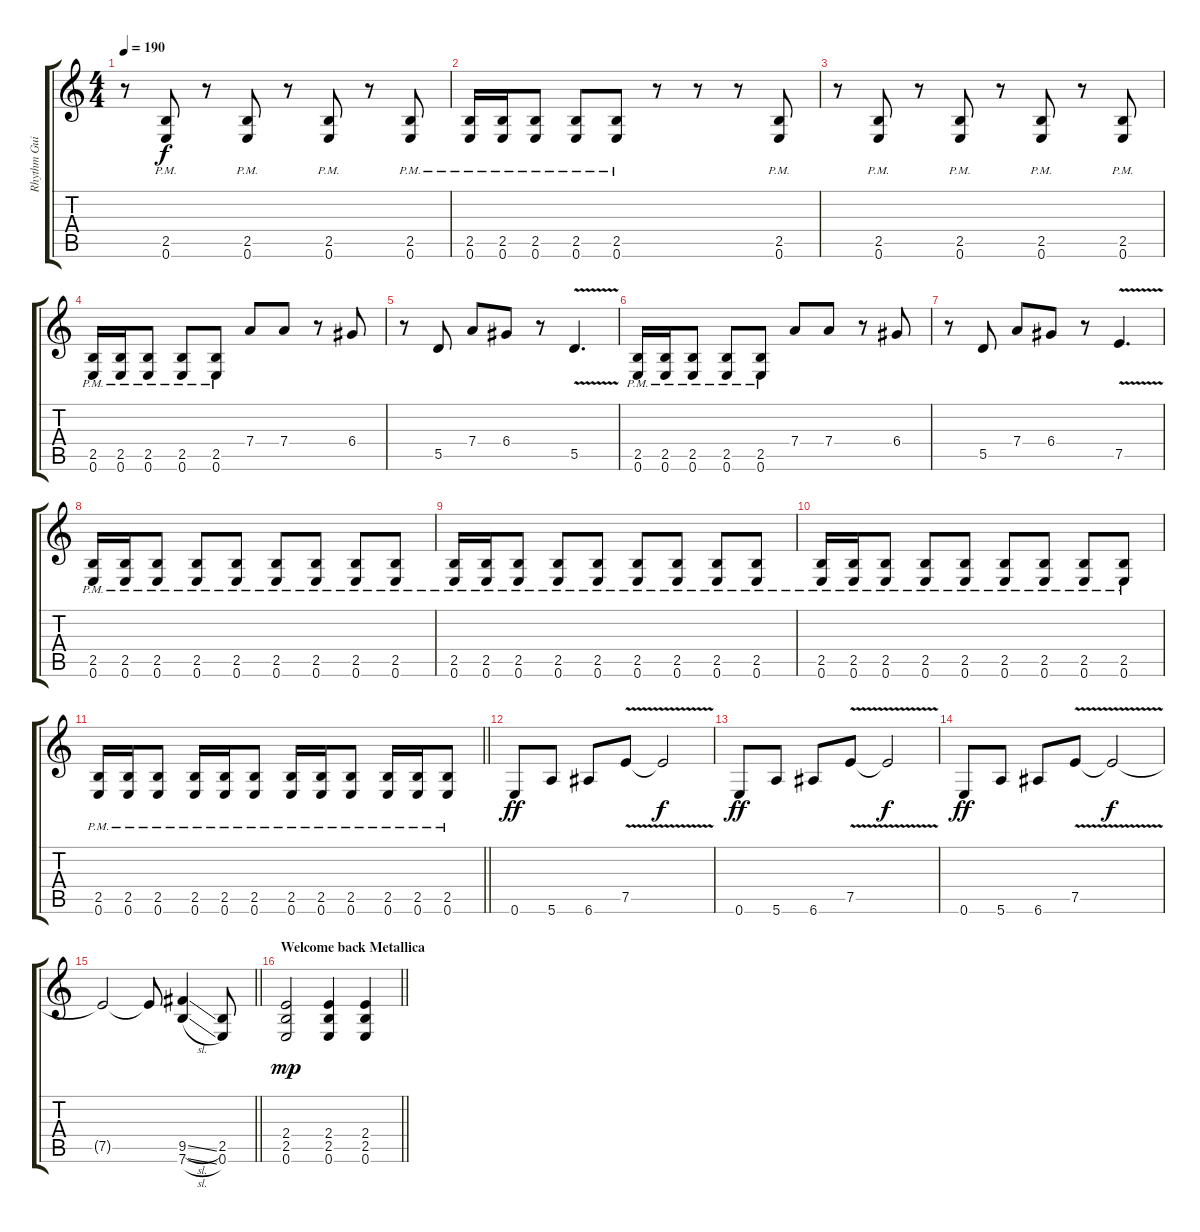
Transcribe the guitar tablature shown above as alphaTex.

\track ("Rhythm Guitar Left" "Rhythm Gui") {instrument distortionguitar}
\staff {score tabs}
\tuning (E4 B3 G3 D3 A2 E2) {hide}
\ts (4 4)
\tempo 190
\clef g2
\ks c
r.8{dy f} (2.5{pm} 0.6).8 r.8 (2.5{pm} 0.6).8 r.8 (2.5{pm} 0.6).8 r.8 (2.5{pm} 0.6).8 |
(2.5{pm} 0.6).16 (2.5{pm} 0.6).16 (2.5{pm} 0.6).8 (2.5{pm} 0.6).8 (2.5{pm} 0.6).8 r.8 r.8 r.8 (2.5{pm} 0.6).8 |
r.8 (2.5{pm} 0.6).8 r.8 (2.5{pm} 0.6).8 r.8 (2.5{pm} 0.6).8 r.8 (2.5{pm} 0.6).8 |
(2.5{pm} 0.6).16 (2.5{pm} 0.6).16 (2.5{pm} 0.6).8 (2.5{pm} 0.6).8 (2.5{pm} 0.6).8 7.4.8 7.4.8 r.8 6.4.8 |
r.8 5.5.8 7.4.8 6.4.8 r.8 5.5{v}.4{d} |
(2.5{pm} 0.6).16 (2.5{pm} 0.6).16 (2.5{pm} 0.6).8 (2.5{pm} 0.6).8 (2.5{pm} 0.6).8 7.4.8 7.4.8 r.8 6.4.8 |
r.8 5.5.8 7.4.8 6.4.8 r.8 7.5{v}.4{d} |
(2.5{pm} 0.6).16 (2.5{pm} 0.6).16 (2.5{pm} 0.6).8 (2.5{pm} 0.6).8 (2.5{pm} 0.6).8 (2.5{pm} 0.6).8 (2.5{pm} 0.6).8 (2.5{pm} 0.6).8 (2.5{pm} 0.6).8 |
(2.5{pm} 0.6).16 (2.5{pm} 0.6).16 (2.5{pm} 0.6).8 (2.5{pm} 0.6).8 (2.5{pm} 0.6).8 (2.5{pm} 0.6).8 (2.5{pm} 0.6).8 (2.5{pm} 0.6).8 (2.5{pm} 0.6).8 |
(2.5{pm} 0.6).16 (2.5{pm} 0.6).16 (2.5{pm} 0.6).8 (2.5{pm} 0.6).8 (2.5{pm} 0.6).8 (2.5{pm} 0.6).8 (2.5{pm} 0.6).8 (2.5{pm} 0.6).8 (2.5{pm} 0.6).8 |
\barLineRight lightlight
(2.5{pm} 0.6).16 (2.5{pm} 0.6).16 (2.5{pm} 0.6).8 (2.5{pm} 0.6).16 (2.5{pm} 0.6).16 (2.5{pm} 0.6).8 (2.5{pm} 0.6).16 (2.5{pm} 0.6).16 (2.5{pm} 0.6).8 (2.5{pm} 0.6).16 (2.5{pm} 0.6).16 (2.5{pm} 0.6).8 |
\section ("" "")
0.6.8{dy ff} 5.6.8 6.6.8 7.5{v}.8 7.5{t}.2{dy f} |
0.6.8{dy ff} 5.6.8 6.6.8 7.5{v}.8 7.5{t}.2{dy f} |
0.6.8{dy ff} 5.6.8 6.6.8 7.5{v}.8 7.5{t}.2{dy f} |
\barLineRight lightlight
7.5{t}.2 7.5{t}.8 (9.5{sl} 7.6{sl}).4 (2.5 0.6).8 |
\section ("" "Welcome back Metallica")
\barLineRight lightlight
(2.4 2.5 0.6).2{dy mp} (2.4 2.5 0.6).4 (2.4 2.5 0.6).4
